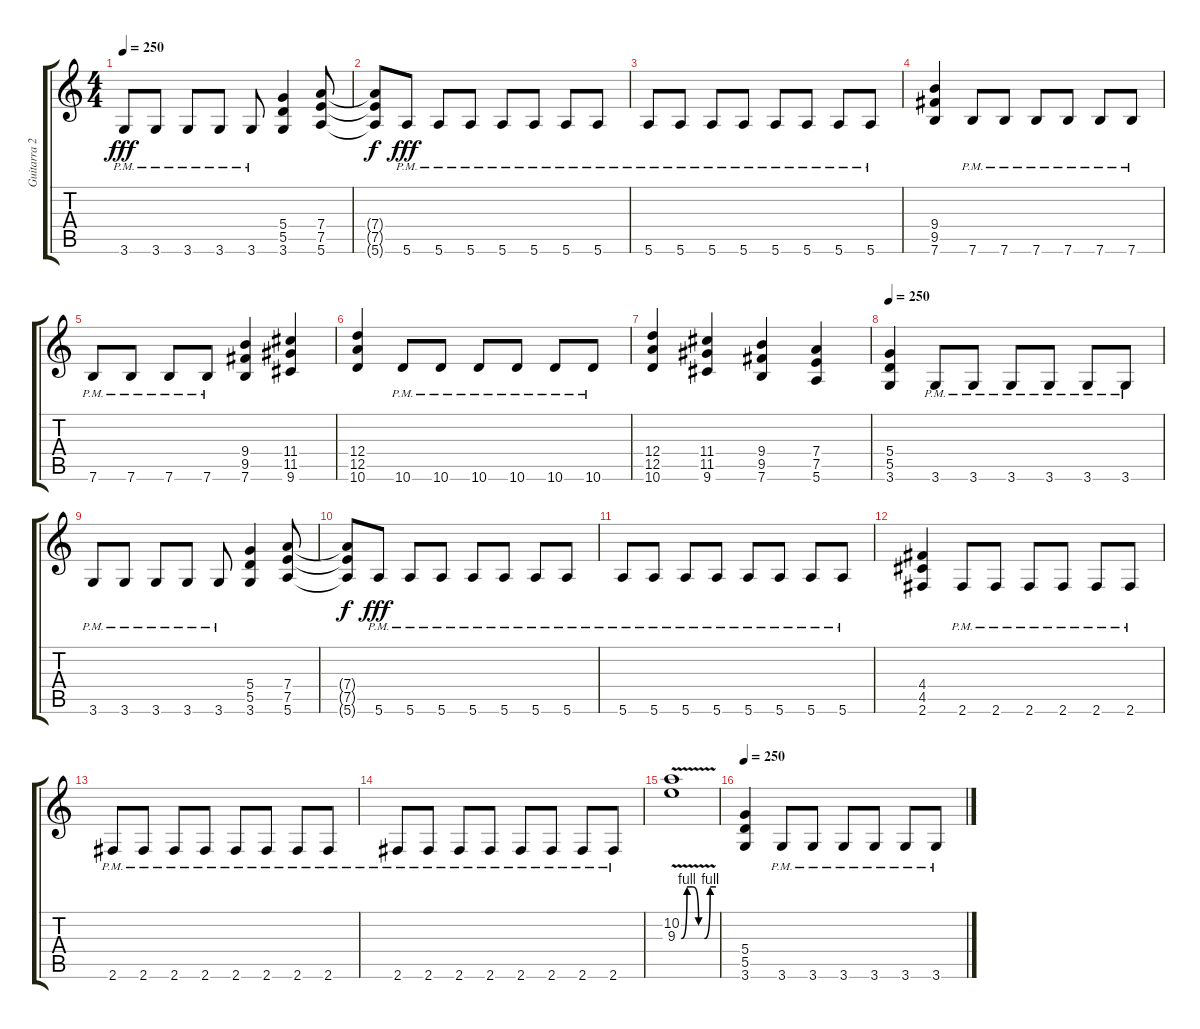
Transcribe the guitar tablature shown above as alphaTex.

\track ("Guitarra 2" "Guitarra 2") {instrument distortionguitar}
\staff {score tabs}
\tuning (E4 B3 G3 D3 A2 E2) {hide}
\ts (4 4)
\tempo 250
\clef g2
\ks c
3.6{pm}.8{dy fff} 3.6{pm}.8 3.6{pm}.8 3.6{pm}.8 3.6{pm}.8 (5.4 5.5 3.6).4 (7.4 7.5 5.6).8 |
(7.4{t} 7.5{t} 5.6{t}).8{dy f} 5.6{pm}.8{dy fff} 5.6{pm}.8 5.6{pm}.8 5.6{pm}.8 5.6{pm}.8 5.6{pm}.8 5.6{pm}.8 |
5.6{pm}.8 5.6{pm}.8 5.6{pm}.8 5.6{pm}.8 5.6{pm}.8 5.6{pm}.8 5.6{pm}.8 5.6{pm}.8 |
(9.4 9.5 7.6).4 7.6{pm}.8 7.6{pm}.8 7.6{pm}.8 7.6{pm}.8 7.6{pm}.8 7.6{pm}.8 |
7.6{pm}.8 7.6{pm}.8 7.6{pm}.8 7.6{pm}.8 (9.4 9.5 7.6).4 (11.4 11.5 9.6).4 |
(12.4 12.5 10.6).4 10.6{pm}.8 10.6{pm}.8 10.6{pm}.8 10.6{pm}.8 10.6{pm}.8 10.6{pm}.8 |
(12.4 12.5 10.6).4 (11.4 11.5 9.6).4 (9.4 9.5 7.6).4 (7.4 7.5 5.6).4 |
\tempo 250
(5.4 5.5 3.6).4 3.6{pm}.8 3.6{pm}.8 3.6{pm}.8 3.6{pm}.8 3.6{pm}.8 3.6{pm}.8 |
3.6{pm}.8 3.6{pm}.8 3.6{pm}.8 3.6{pm}.8 3.6{pm}.8 (5.4 5.5 3.6).4 (7.4 7.5 5.6).8 |
(7.4{t} 7.5{t} 5.6{t}).8{dy f} 5.6{pm}.8{dy fff} 5.6{pm}.8 5.6{pm}.8 5.6{pm}.8 5.6{pm}.8 5.6{pm}.8 5.6{pm}.8 |
5.6{pm}.8 5.6{pm}.8 5.6{pm}.8 5.6{pm}.8 5.6{pm}.8 5.6{pm}.8 5.6{pm}.8 5.6{pm}.8 |
(4.4 4.5 2.6).4 2.6{pm}.8 2.6{pm}.8 2.6{pm}.8 2.6{pm}.8 2.6{pm}.8 2.6{pm}.8 |
2.6{pm}.8 2.6{pm}.8 2.6{pm}.8 2.6{pm}.8 2.6{pm}.8 2.6{pm}.8 2.6{pm}.8 2.6{pm}.8 |
2.6{pm}.8 2.6{pm}.8 2.6{pm}.8 2.6{pm}.8 2.6{pm}.8 2.6{pm}.8 2.6{pm}.8 2.6{pm}.8 |
(10.2 9.3{be (custom 0 0 10 4 20 4 30 0 40 0 50 4 60 4) v}).1 |
\tempo 250
(5.4 5.5 3.6).4 3.6{pm}.8 3.6{pm}.8 3.6{pm}.8 3.6{pm}.8 3.6{pm}.8 3.6{pm}.8
